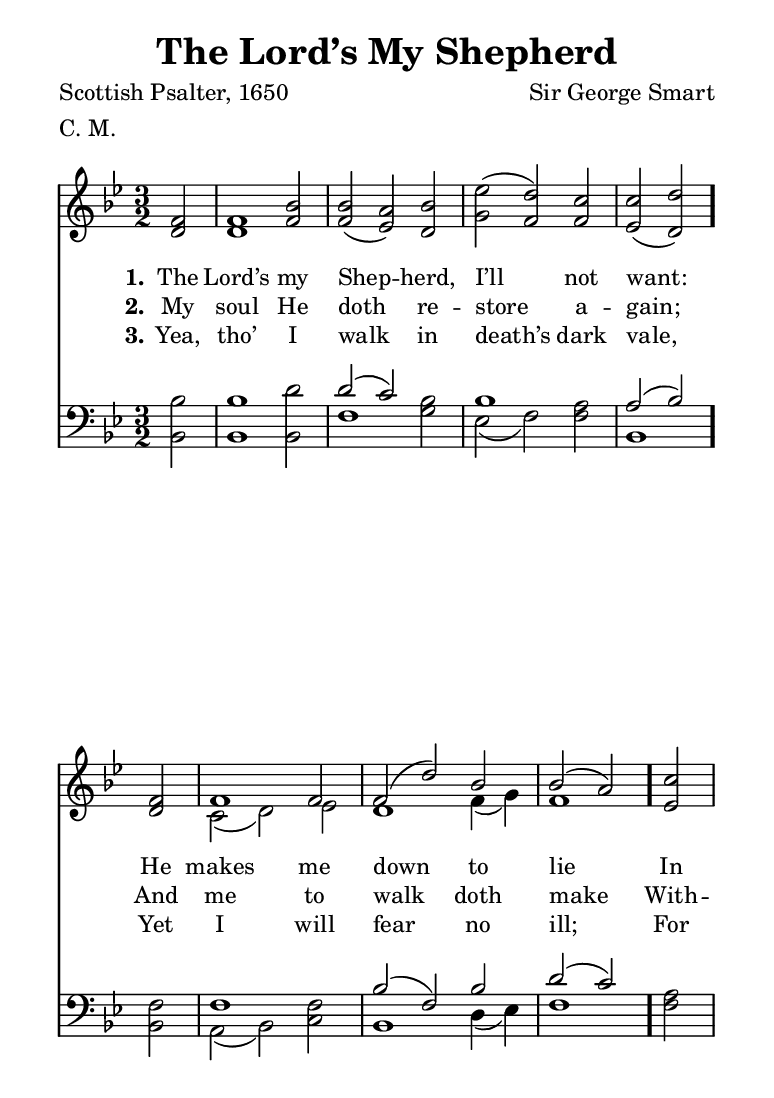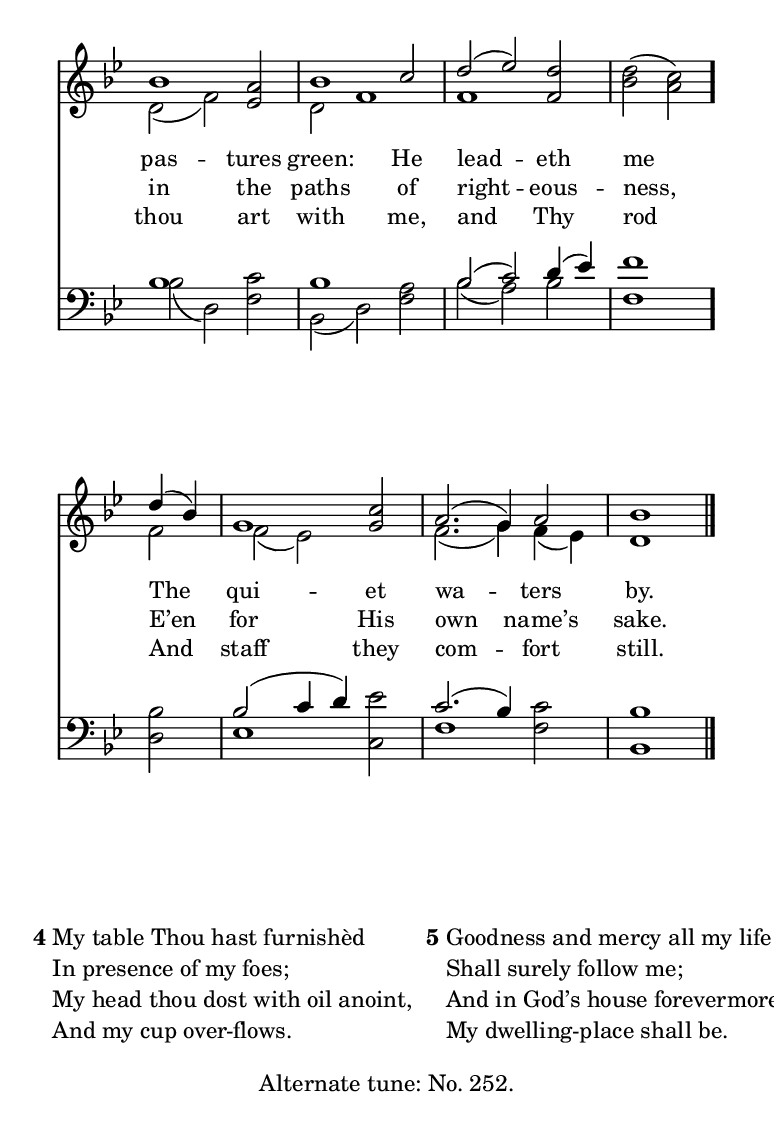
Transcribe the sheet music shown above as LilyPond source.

\include "common/global.ily"
\paper {
  \include "common/paper.ily"
  ragged-last-bottom = ##t
  system-count = #(cond (is-eogsized 2) (#t #f))
  system-system-spacing.padding = 11
}

\header{
  hymnnumber = "143"
  title = "The Lord’s My Shepherd"
  tunename = "Wiltshire"
  meter = "C. M."
  poet = "Scottish Psalter, 1650"
  composer = "Sir George Smart"
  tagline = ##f
}

% for fermata in MIDI
ta = { \tempo 2=80 }
tb = { \tempo 2=40 }

global = {
  \include "common/overrides.ily"
  \override Staff.TimeSignature.style = #'numbered
  \time 3/2
  \override Score.MetronomeMark.transparent = ##t % hide all fermata changes too
  \ta
  \key bes \major
  \partial 2
  \autoBeamOff
}

notesSoprano = {
\global
\relative c' {

  f2 | f1 bes2 | bes( a) bes | ees( d) c | c( d)
  f,2 | f1 f2 | f( d') bes | bes( a)
  c2 | bes1 a2 | bes1 c2 | d( ees) d | d( c)
  d4( bes) | g1 c2 | a2.( g4) a2 | bes1
  \bar "|."

}
}

notesAlto = {
\global
\relative e' {

  d2 | d1 f2 | f( ees) d | g( f) f | ees( d)
  d2 | c( d) ees | d1 f4( g) | f1
  ees2 | d( f) ees | d f1 | f1 f2 | bes( a)
  f2 | f( ees) g | f2.( g4) f4( ees) | d1

}
}

notesTenor = {
\global
\relative a {

  bes2 | bes1 d2 | d( c) bes | bes1 a2 | a( bes)
  f2 | f1 f2 | bes( f) bes | d( c)
  a2 | bes1 c2 | bes1 a2 | bes2( c) d4( ees) | f1
  bes,2 | bes( c4 d) ees2 | c2.( bes4) c2 | bes1

}
}

notesBass = {
\global
\relative f, {

  bes2 | bes1 bes2 | f'1 g2 | ees( f) f | bes,1
  bes2 | a( bes) c | bes1 d4( ees) | f1
  f2 | bes( d,) f | bes,( d) f | bes( a) bes | f1
  d2 | ees1 c2 | f1 f2 | bes,1

}
}

wordsA = \lyricmode {
\set stanza = "1."

The Lord’s my Shep -- herd, I’ll not want: \bar "."
He makes me down to lie \bar "."
In pas -- tures green: He lead -- eth me \bar "."
The qui -- et wa -- ters by. \bar "."

}

wordsB = \lyricmode {
\set stanza = "2."

My soul He doth re -- store a -- gain;
And me to walk doth make
With -- in the paths of right -- eous -- ness,
E’en for His own name’s sake.

}

wordsC = \lyricmode {
\set stanza = "3."

Yea, tho’ I walk in death’s dark vale,
Yet I will fear no ill;
For thou art with me, and Thy rod
And staff they com -- fort still.

}

wordsD = \markuplist {

\line { My table Thou hast furnishèd }
\line { In presence of my foes; }
\line { My head thou dost with oil anoint, }
\line { And my cup over-flows. }

}

wordsE = \markuplist {

\line { Goodness and mercy all my life }
\line { Shall surely follow me; }
\line { And in God’s house forevermore }
\line { My dwelling-place shall be. }

}

\score {
  \context ChoirStaff <<
    \context Staff = upper <<
      \set Staff.autoBeaming = ##f
      \set ChoirStaff.systemStartDelimiter = #'SystemStartBar
      \set ChoirStaff.printPartCombineTexts = ##f
      \partcombine #'(2 . 9) \notesSoprano \notesAlto
      \context NullVoice = sopranos { \voiceOne << \notesSoprano >> }
      \context NullVoice = altos { \voiceTwo << \notesAlto >> }
      \context Lyrics = one   \lyricsto sopranos \wordsA
      \context Lyrics = two   \lyricsto sopranos \wordsB
      \context Lyrics = three \lyricsto sopranos \wordsC
    >>
    \context Staff = men <<
      \set Staff.autoBeaming = ##f
      \clef bass
      \set ChoirStaff.printPartCombineTexts = ##f
      \partcombine #'(2 . 9) \notesTenor \notesBass
      \context NullVoice = tenors { \voiceOne << \notesTenor >> }
      \context NullVoice = basses { \voiceTwo << \notesBass >> }
    >>
  >>
  \layout {
    \include "common/layout.ily"
  }
  \midi{
    \include "common/midi.ily"
  }
}

\noPageBreak

\markup { \fill-line {
  \hspace #0.1
  \line{ \bold 4 \column { \wordsD } }
  \hspace #0.1
  \line{ \bold 5 \column { \wordsE } }
  \hspace #0.1
} }

\noPageBreak

\markup { \vspace #1.4 \fill-line { \line { Alternate tune: No. 252. } } }

\version "2.19.49"  % necessary for upgrading to future LilyPond versions.

% vi:set et ts=2 sw=2 ai nocindent syntax=lilypond:
